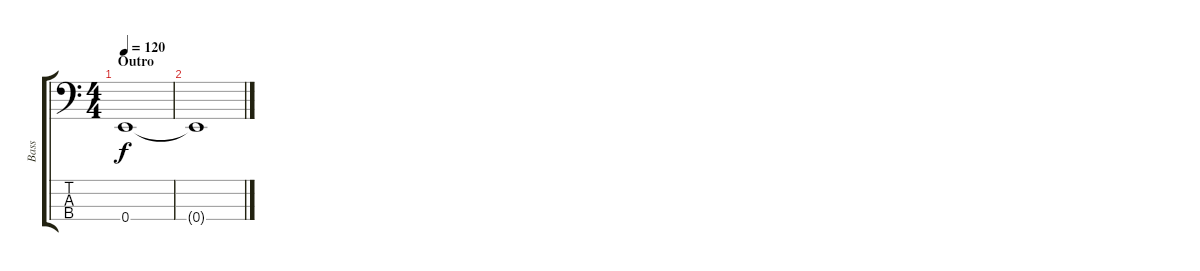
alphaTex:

\track ("Bass" "Bass") {instrument electricbassfinger}
\staff {score tabs}
\tuning (G2 D2 A1 E1) {hide}
\ts (4 4)
\section ("" "Outro")
\tempo 120
\clef f4
\ks c
0.4.1{dy f} |
0.4{t}.1
